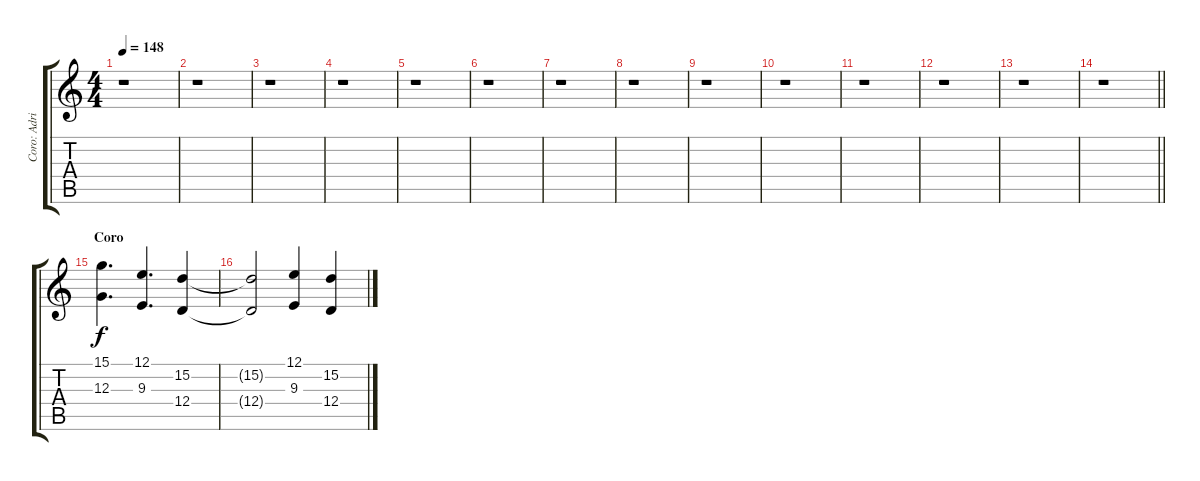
\track ("Coro: Adrian" "Coro: Adri") {instrument choiraahs}
\staff {score tabs}
\tuning (E4 B3 G3 D3 A2 E2) {hide}
\ts (4 4)
\tempo 148
\clef g2
\ks c
r.1{dy f} |
r.1 |
r.1 |
r.1 |
r.1 |
r.1 |
r.1 |
r.1 |
r.1 |
r.1 |
r.1 |
r.1 |
r.1 |
\barLineRight lightlight
r.1 |
\section ("" "Coro")
(15.1 12.3).4{d} (12.1 9.3).4{d} (15.2 12.4).4 |
(15.2{t} 12.4{t}).2 (12.1 9.3).4 (15.2 12.4).4
